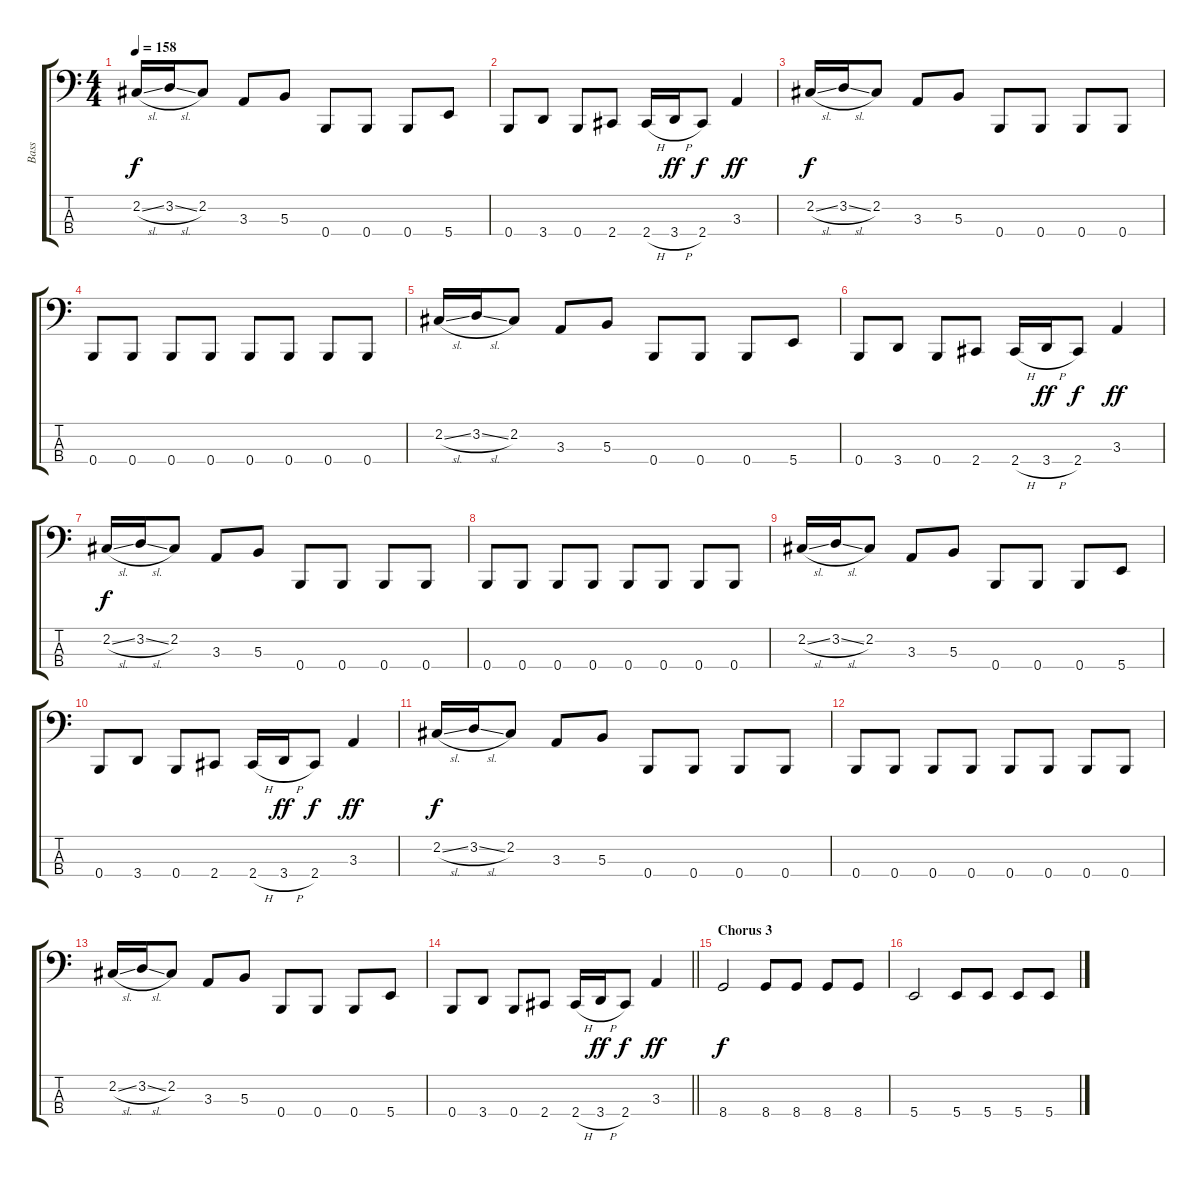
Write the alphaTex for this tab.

\track ("Bass" "Bass") {instrument electricbassfinger}
\staff {score tabs}
\tuning (E2 B1 Gb1 B0) {hide}
\ts (4 4)
\tempo 158
\clef f4
\ks c
2.2{sl}.16{dy f} 3.2{sl}.16 2.2.8 3.3.8 5.3.8 0.4.8 0.4.8 0.4.8 5.4.8 |
0.4.8 3.4.8 0.4.8 2.4.8 2.4{h}.16 3.4{h}.16{dy ff} 2.4.8{dy f} 3.3.4{dy ff} |
2.2{sl}.16{dy f} 3.2{sl}.16 2.2.8 3.3.8 5.3.8 0.4.8 0.4.8 0.4.8 0.4.8 |
0.4.8 0.4.8 0.4.8 0.4.8 0.4.8 0.4.8 0.4.8 0.4.8 |
2.2{sl}.16 3.2{sl}.16 2.2.8 3.3.8 5.3.8 0.4.8 0.4.8 0.4.8 5.4.8 |
0.4.8 3.4.8 0.4.8 2.4.8 2.4{h}.16 3.4{h}.16{dy ff} 2.4.8{dy f} 3.3.4{dy ff} |
2.2{sl}.16{dy f} 3.2{sl}.16 2.2.8 3.3.8 5.3.8 0.4.8 0.4.8 0.4.8 0.4.8 |
0.4.8 0.4.8 0.4.8 0.4.8 0.4.8 0.4.8 0.4.8 0.4.8 |
2.2{sl}.16 3.2{sl}.16 2.2.8 3.3.8 5.3.8 0.4.8 0.4.8 0.4.8 5.4.8 |
0.4.8 3.4.8 0.4.8 2.4.8 2.4{h}.16 3.4{h}.16{dy ff} 2.4.8{dy f} 3.3.4{dy ff} |
2.2{sl}.16{dy f} 3.2{sl}.16 2.2.8 3.3.8 5.3.8 0.4.8 0.4.8 0.4.8 0.4.8 |
0.4.8 0.4.8 0.4.8 0.4.8 0.4.8 0.4.8 0.4.8 0.4.8 |
2.2{sl}.16 3.2{sl}.16 2.2.8 3.3.8 5.3.8 0.4.8 0.4.8 0.4.8 5.4.8 |
\barLineRight lightlight
0.4.8 3.4.8 0.4.8 2.4.8 2.4{h}.16 3.4{h}.16{dy ff} 2.4.8{dy f} 3.3.4{dy ff} |
\section ("" "Chorus 3")
8.4.2{dy f} 8.4.8 8.4.8 8.4.8 8.4.8 |
5.4.2 5.4.8 5.4.8 5.4.8 5.4.8
